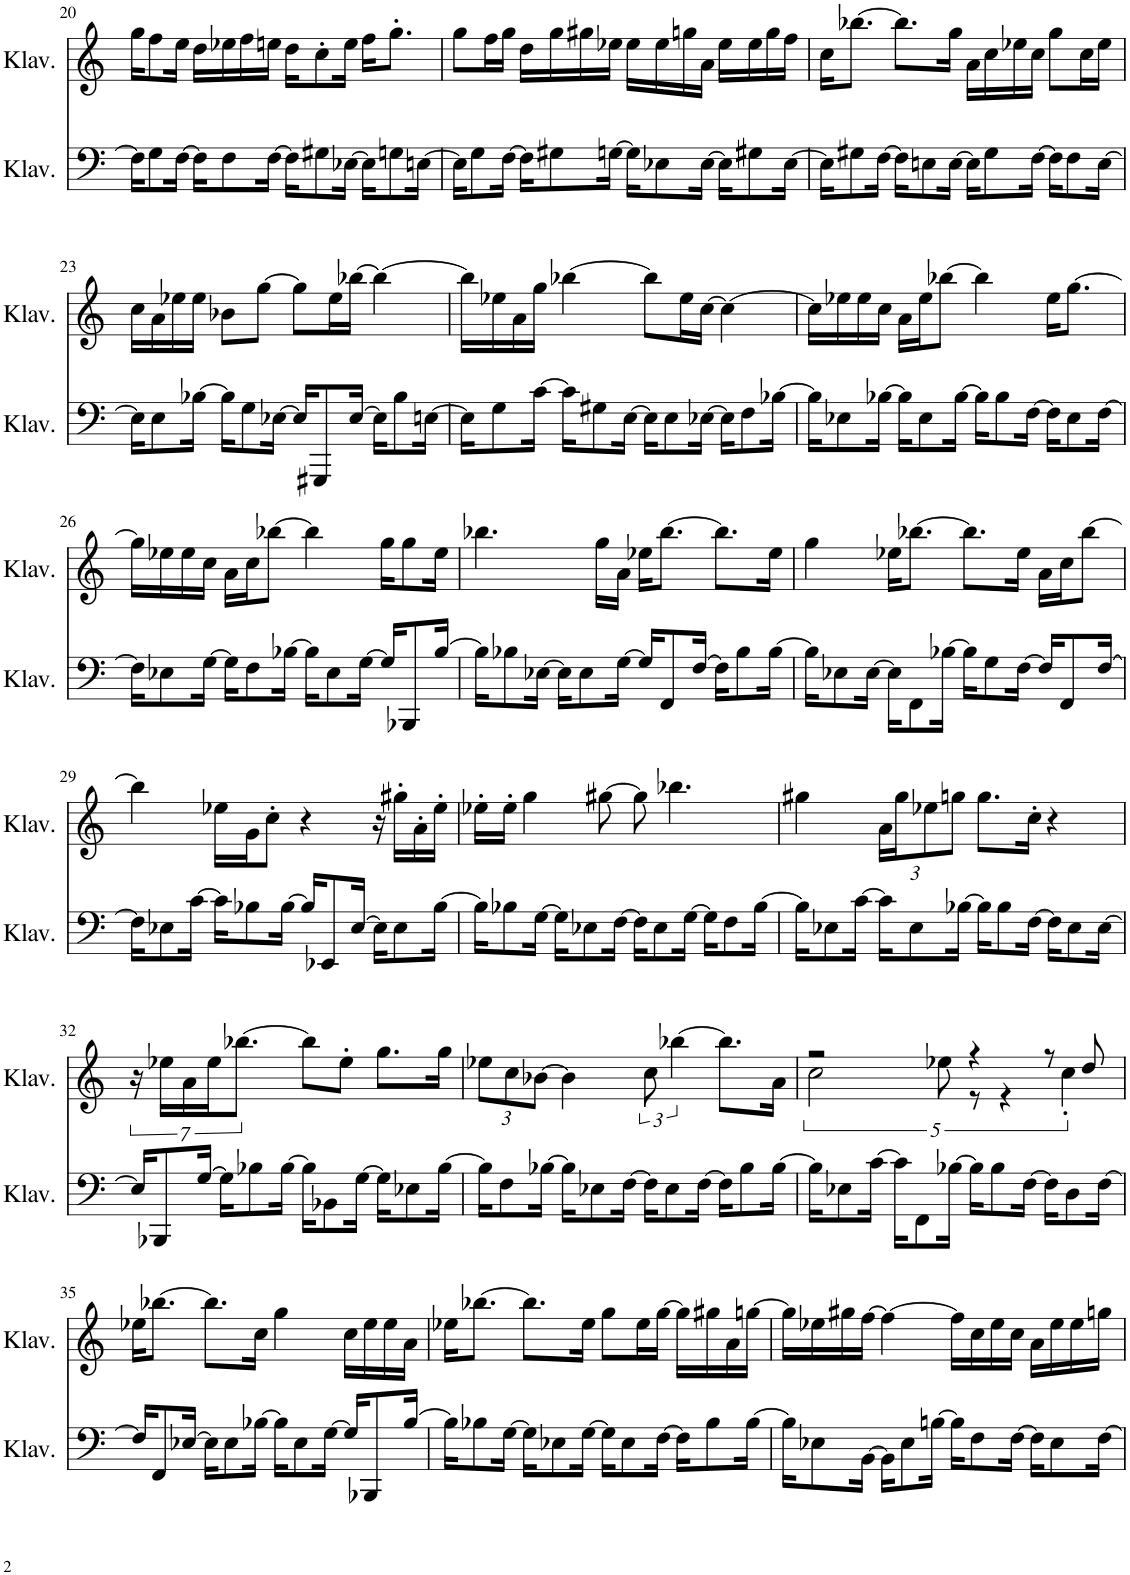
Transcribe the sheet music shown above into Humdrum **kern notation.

**kern	**kern
*part2	*part1
*staff2	*staff1
*I"Klavier	*I"Klavier
*I'Klav.	*I'Klav.
!!LO:PB:g=z
*clefF4	*clefG2
*k[]	*k[]
*M4/4	*M4/4
=20	=20
16F\KL]	16gg\KL
8G\	8ff\
[16F\Jk	16ee\Jk
16F\KL]	16dd\LL
8F\	16ee-X\
.	16ff\
[16F\Jk	16een\JJ
16F\KL]	16dd\KL
8G#X\	8cc'\
[16E-X\Jk	16ee\Jk
16E-\KL]	16ff\KL
8Gn\	8.gg'\J
[16En\Jk	.
=21	=21
16E\KL]	8gg\L
8G\	.
.	16ff\L
[16F\Jk	16gg\JJ
16F\KL]	16dd\LL
8G#X\	16gg\
.	16gg#X\
[16Gn\Jk	16ee-X\JJ
16G\KL]	16ee-\LL
8E-X\	16ee-\
.	16ggn\
[16E-\Jk	16a\JJ
16E-\KL]	16ee-\LL
8G#X\	16ee-\
.	16gg\
[16E-\Jk	16ff\JJ
=22	=22
16E-\KL]	16cc\KL
8G#X\	[8.bb-X\J
[16F\Jk	.
16F\KL]	8.bb-\L]
8En\	.
[16E\Jk	16gg\Jk
16E\KL]	16a\LL
8G#\	16cc\
.	16ee-X\
[16F\Jk	16cc\JJ
16F\KL]	8gg\L
8F\	.
.	16cc\L
[16E\Jk	16ee-\JJ
!!LO:LB:g=z
=23	=23
16E\KL]	16cc\LL
8E\	16a\
.	16ee-X\
[16B-X\Jk	16ee-\JJ
16B-\KL]	8b-X\L
8G\	.
.	[8gg\J
[16E-X\Jk	.
16E-/KL]	8gg\L]
8GGG#X/	.
.	16ee-\L
[16E-/Jk	[16bb-X\JJ
16E-\KL]	4bb-\_
8B-\	.
[16En\Jk	.
=24	=24
16E\KL]	16bb-\LL]
8G\	16ee-X\
.	16a\
[16c\Jk	16gg\JJ
16c\KL]	[4bb-X\
8G#X\	.
[16E\Jk	.
16E\KL]	8bb-\L]
8E\	.
.	16ee-\L
[16E-X\Jk	[16cc\JJ
16E-\KL]	4cc\_
8F\	.
[16B-X\Jk	.
=25	=25
16B-\KL]	16cc\LL]
8E-X\	16ee-X\
.	16ee-\
[16B-X\Jk	16cc\JJ
16B-\KL]	16a\LL
8E-\	16ee-\J
.	[8bb-X\J
[16B-\Jk	.
16B-\KL]	4bb-\]
8B-\	.
[16F\Jk	.
16F\KL]	16ee-\KL
8E-\	[8.gg\J
[16F\Jk	.
!!LO:LB:g=z
=26	=26
16F\KL]	16gg\LL]
8E-X\	16ee-X\
.	16ee-\
[16G\Jk	16cc\JJ
16G\KL]	16a\LL
8F\	16cc\J
.	[8bb-X\J
[16B-X\Jk	.
16B-\KL]	4bb-\]
8E-\	.
[16G\Jk	.
16G/KL]	16gg\KL
8BBB-X/	8gg\
[16B-/Jk	16ee-\Jk
=27	=27
16B-\KL]	4.bb-X\
8B-X\	.
[16E-X\Jk	.
16E-\KL]	.
8E-\	.
.	16gg\LL
[16G\Jk	16a\JJ
16G/KL]	16ee-X\KL
8FF/	[8.bb-\J
[16F/Jk	.
16F\KL]	8.bb-\L]
8B-\	.
[16B-\Jk	16ee-\Jk
=28	=28
16B-\KL]	4gg\
8E-X\	.
[16E-\Jk	.
16E-\KL]	16ee-X\KL
8FF\	[8.bb-X\J
[16B-X\Jk	.
16B-\KL]	8.bb-\L]
8G\	.
[16F\Jk	16ee-\Jk
16F/KL]	16a\LL
8FF/	16cc\J
.	[8bb-\J
[16F/Jk	.
!!LO:LB:g=z
=29	=29
16F\KL]	4bb-\]
8E-X\	.
[16c\Jk	.
16c\KL]	16ee-X\LL
8B-X\	16g\J
.	8cc'\J
[16B-\Jk	.
16B-/KL]	4r
8EE-X/	.
[16E-/Jk	.
16E-\KL]	16r
8E-\	16gg#X'\LL
.	16a'\
[16B-\Jk	16ee-'\JJ
=30	=30
16B-\KL]	16ee-X'\LL
8B-X\	16ee-'\JJ
.	4gg\
[16G\Jk	.
16G\KL]	.
8E-X\	.
.	[8gg#X\
[16F\Jk	.
16F\KL]	8gg#\]
8E-\	.
.	4.bb-X\
[16G\Jk	.
16G\KL]	.
8F\	.
[16B-\Jk	.
=31	=31
16B-\KL]	4gg#X\
8E-X\	.
[16c\Jk	.
*	*Xbrackettup
16c\KL]	24a\LL
.	24gg#\J
8E-\	.
.	12ee-X\
.	12ggn\J
[16B-X\Jk	.
16B-\KL]	8.gg\L
8B-\	.
[16F\Jk	16cc'\Jk
16F\KL]	4r
8E-\	.
[16E-\Jk	.
!!LO:LB:g=z
=32	=32
*	*brackettup
16E-/KL]	14r
8BBB-X/	.
.	14ee-X\LL
.	14a\
[16G/Jk	.
.	14ee-\J
16G\KL]	.
.	[7.bb-X\J
8B-X\	.
[16B-\Jk	.
16B-\KL]	8bb-\L]
8BB-X\	.
.	8ee-'\J
[16G\Jk	.
16G\KL]	8.gg\L
8E-X\	.
[16B-\Jk	16gg\Jk
=33	=33
*	*Xbrackettup
16B-\KL]	12ee-X\L
8F\	.
.	12cc\
.	[12b-X\J
[16B-X\Jk	.
16B-\KL]	4b-\]
8E-X\	.
[16F\Jk	.
*	*brackettup
16F\KL]	12cc\
8E-\	.
.	[6bb-X\
[16F\Jk	.
16F\KL]	8.bb-\L]
8B-\	.
[16B-\Jk	16a\Jk
=34	=34
*	*^
16B-\KL]	2r	5%2cc\
8E-X\	.	.
[16c\Jk	.	.
16c\KL]	.	.
8FF\	.	.
.	.	10ee-X\
[16B-X\Jk	.	.
16B-\KL]	4r	10r
8B-\	.	.
.	.	5r
[16F\Jk	.	.
16F\KL]	8r	.
.	.	5cc'\
8D\	.	.
.	8dd/	.
[16F\Jk	.	.
*	*v	*v
!!LO:LB:g=z
=35	=35
16F/KL]	16ee-X\KL
8FF/	[8.bb-X\J
[16E-X/Jk	.
16E-\KL]	8.bb-\L]
8E-\	.
[16B-X\Jk	16cc\Jk
16B-\KL]	4gg\
8E-\	.
[16G\Jk	.
16G/KL]	16cc\LL
8BBB-X/	16ee-\
.	16ee-\
[16B-/Jk	16a\JJ
=36	=36
16B-\KL]	16ee-X\KL
8B-X\	[8.bb-X\J
[16G\Jk	.
16G\KL]	8.bb-\L]
8E-X\	.
[16G\Jk	16ee-\Jk
16G\KL]	8gg\L
8E-\	.
.	16ee-\L
[16F\Jk	[16gg\JJ
16F\KL]	16gg\LL]
8B-\	16gg#X\
.	16a\
[16B-\Jk	[16ggn\JJ
=37	=37
16B-\KL]	16gg\LL]
8E-X\	16ee-X\
.	16gg#X\
[16BB\Jk	[16ff\JJ
16BB\KL]	4ff\_
8E-\	.
[16Bn\Jk	.
16B\KL]	16ff\LL]
8F\	16cc\
.	16ee-\
[16F\Jk	16cc\JJ
16F\KL]	16a\LL
8E-\	16ee-\
.	16ee-\
[16F\Jk	16ggn\JJ
=	=
*-	*-
